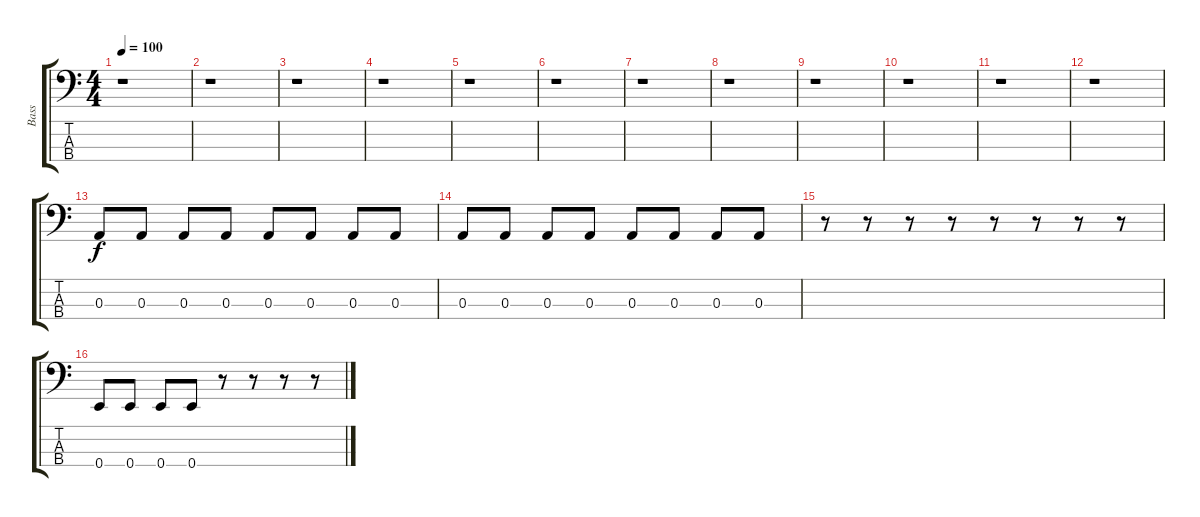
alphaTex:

\track ("Bass" "Bass") {instrument electricbasspick}
\staff {score tabs}
\tuning (G2 D2 A1 E1) {hide}
\ts (4 4)
\tempo 100
\clef f4
\ks c
r.1{dy f instrument electricbasspick} |
r.1 |
r.1 |
r.1 |
r.1 |
r.1 |
r.1 |
r.1 |
r.1 |
r.1 |
r.1 |
r.1 |
0.3.8 0.3.8 0.3.8 0.3.8 0.3.8 0.3.8 0.3.8 0.3.8 |
0.3.8 0.3.8 0.3.8 0.3.8 0.3.8 0.3.8 0.3.8 0.3.8 |
r.8 r.8 r.8 r.8 r.8 r.8 r.8 r.8 |
0.4.8 0.4.8 0.4.8 0.4.8 r.8 r.8 r.8 r.8
